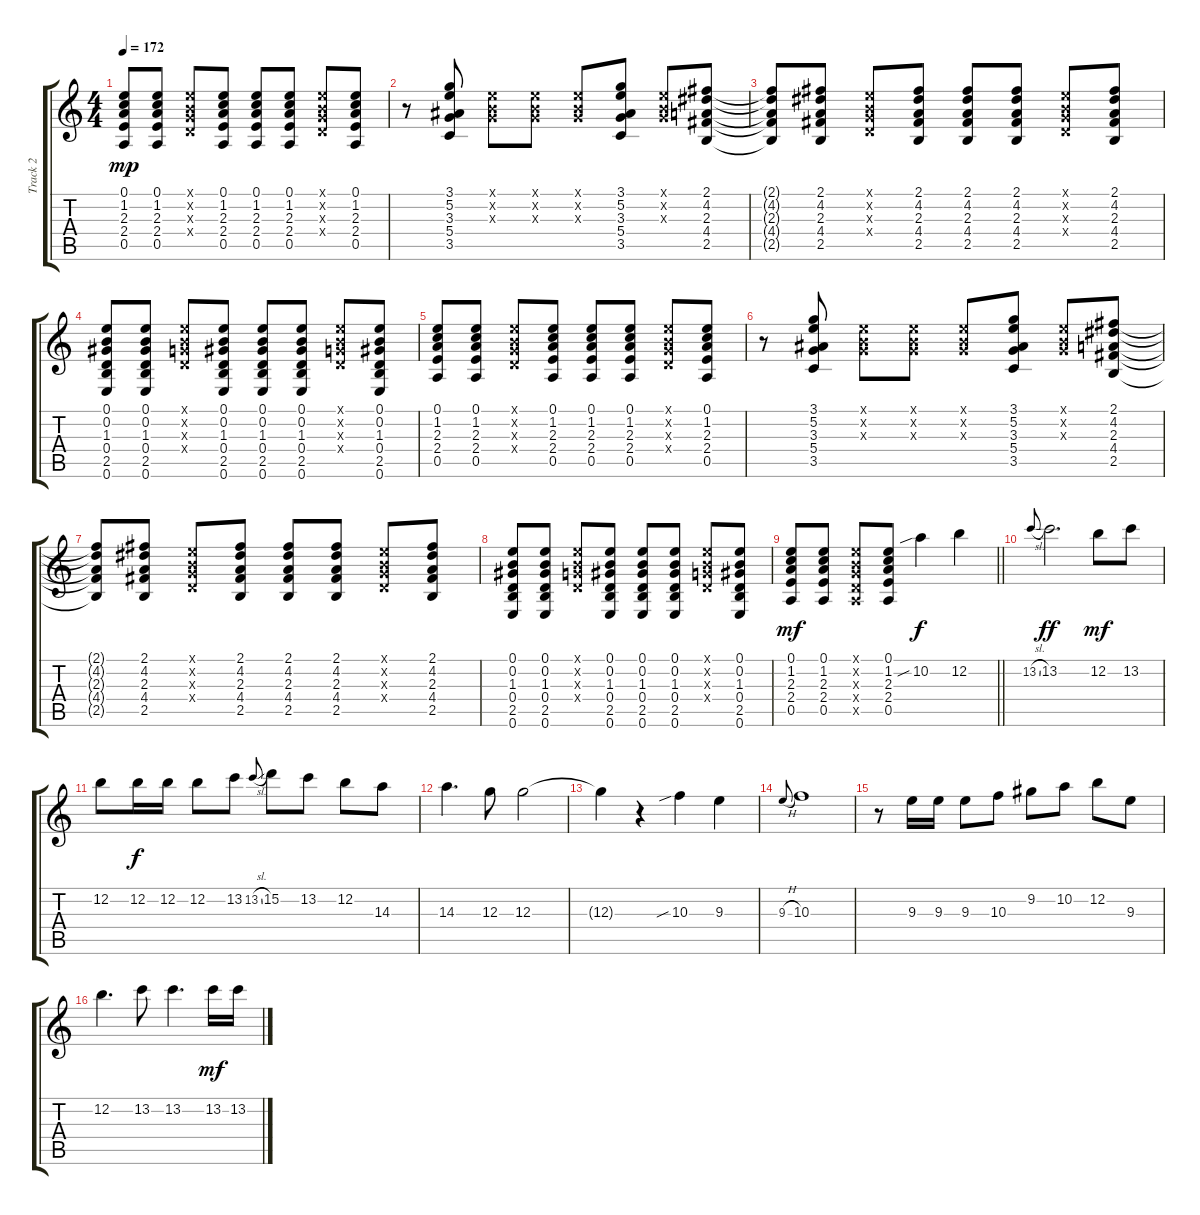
\track ("Track 2" "Track 2") {instrument acousticguitarsteel}
\staff {score tabs}
\tuning (E4 B3 G3 D3 A2 E2) {hide}
\ts (4 4)
\tempo 172
\clef g2
\ks c
(0.1 1.2 2.3 2.4 0.5).8{dy mp} (0.1 1.2 2.3 2.4 0.5).8 (0.1{x} 0.2{x} 0.3{x} 0.4{x}).8 (0.1 1.2 2.3 2.4 0.5).8 (0.1 1.2 2.3 2.4 0.5).8 (0.1 1.2 2.3 2.4 0.5).8 (0.1{x} 0.2{x} 0.3{x} 0.4{x}).8 (0.1 1.2 2.3 2.4 0.5).8 |
r.8 (3.1 5.2 3.3 5.4 3.5).8 (0.1{x} 0.2{x} 0.3{x}).8 (0.1{x} 0.2{x} 0.3{x}).8 (0.1{x} 0.2{x} 0.3{x}).8 (3.1 5.2 3.3 5.4 3.5).8 (0.1{x} 0.2{x} 0.3{x}).8 (2.1 4.2 2.3 4.4 2.5).8 |
(2.1{t} 4.2{t} 2.3{t} 4.4{t} 2.5{t}).8 (2.1 4.2 2.3 4.4 2.5).8 (0.1{x} 0.2{x} 0.3{x} 0.4{x}).8 (2.1 4.2 2.3 4.4 2.5).8 (2.1 4.2 2.3 4.4 2.5).8 (2.1 4.2 2.3 4.4 2.5).8 (0.1{x} 0.2{x} 0.3{x} 0.4{x}).8 (2.1 4.2 2.3 4.4 2.5).8 |
(0.1 0.2 1.3 0.4 2.5 0.6).8 (0.1 0.2 1.3 0.4 2.5 0.6).8 (0.1{x} 0.2{x} 0.3{x} 0.4{x}).8 (0.1 0.2 1.3 0.4 2.5 0.6).8 (0.1 0.2 1.3 0.4 2.5 0.6).8 (0.1 0.2 1.3 0.4 2.5 0.6).8 (0.1{x} 0.2{x} 0.3{x} 0.4{x}).8 (0.1 0.2 1.3 0.4 2.5 0.6).8 |
(0.1 1.2 2.3 2.4 0.5).8 (0.1 1.2 2.3 2.4 0.5).8 (0.1{x} 0.2{x} 0.3{x} 0.4{x}).8 (0.1 1.2 2.3 2.4 0.5).8 (0.1 1.2 2.3 2.4 0.5).8 (0.1 1.2 2.3 2.4 0.5).8 (0.1{x} 0.2{x} 0.3{x} 0.4{x}).8 (0.1 1.2 2.3 2.4 0.5).8 |
r.8 (3.1 5.2 3.3 5.4 3.5).8 (0.1{x} 0.2{x} 0.3{x}).8 (0.1{x} 0.2{x} 0.3{x}).8 (0.1{x} 0.2{x} 0.3{x}).8 (3.1 5.2 3.3 5.4 3.5).8 (0.1{x} 0.2{x} 0.3{x}).8 (2.1 4.2 2.3 4.4 2.5).8 |
(2.1{t} 4.2{t} 2.3{t} 4.4{t} 2.5{t}).8 (2.1 4.2 2.3 4.4 2.5).8 (0.1{x} 0.2{x} 0.3{x} 0.4{x}).8 (2.1 4.2 2.3 4.4 2.5).8 (2.1 4.2 2.3 4.4 2.5).8 (2.1 4.2 2.3 4.4 2.5).8 (0.1{x} 0.2{x} 0.3{x} 0.4{x}).8 (2.1 4.2 2.3 4.4 2.5).8 |
(0.1 0.2 1.3 0.4 2.5 0.6).8 (0.1 0.2 1.3 0.4 2.5 0.6).8 (0.1{x} 0.2{x} 0.3{x} 0.4{x}).8 (0.1 0.2 1.3 0.4 2.5 0.6).8 (0.1 0.2 1.3 0.4 2.5 0.6).8 (0.1 0.2 1.3 0.4 2.5 0.6).8 (0.1{x} 0.2{x} 0.3{x} 0.4{x}).8 (0.1 0.2 1.3 0.4 2.5 0.6).8 |
\barLineRight lightlight
(0.1 1.2 2.3 2.4 0.5).8{dy mf} (0.1 1.2 2.3 2.4 0.5).8 (0.1{x} 0.2{x} 0.3{x} 0.4{x} 0.5{x}).8 (0.1 1.2 2.3 2.4 0.5).8 10.2{sib}.4{dy f} 12.2.4 |
13.2{sl}.8{gr onbeat} 13.2.2{d dy ff} 12.2.8{dy mf} 13.2.8 |
12.2.8 12.2.16{dy f} 12.2.16 12.2.8 13.2.8 13.2{sl}.8{gr onbeat} 15.2.8 13.2.8 12.2.8 14.3.8 |
14.3.4{d} 12.3.8 12.3.2 |
12.3{t}.4 r.4 10.3{sib}.4 9.3.4 |
9.3{h}.8{gr onbeat} 10.3.1 |
r.8 9.3.16 9.3.16 9.3.8 10.3.8 9.2.8 10.2.8 12.2.8 9.3.8 |
12.2.4{d} 13.2.8 13.2.4{d} 13.2.16{dy mf} 13.2.16
